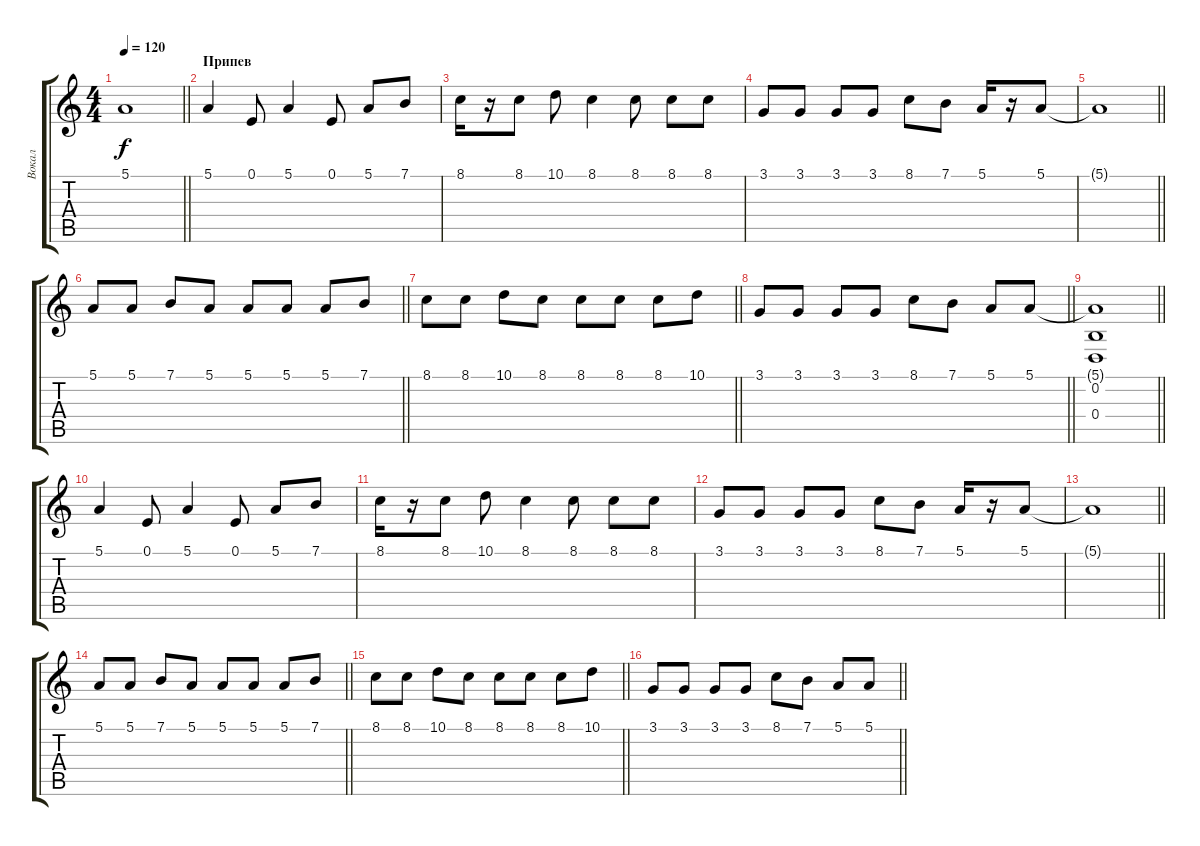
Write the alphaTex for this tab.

\track ("Вокал" "Вокал") {instrument tenorsax}
\staff {score tabs}
\tuning (E4 B3 G3 D3 A2 E2) {hide}
\ts (4 4)
\tempo 120
\clef g2
\barLineRight lightlight
\ks c
5.1{t}.1{dy f} |
\section ("" "Припев")
5.1.4 0.1.8 5.1.4 0.1.8 5.1.8 7.1.8 |
8.1.16 r.16 8.1.8 10.1.8 8.1.4 8.1.8 8.1.8 8.1.8 |
3.1.8 3.1.8 3.1.8 3.1.8 8.1.8 7.1.8 5.1.16 r.16 5.1.8 |
\barLineRight lightlight
5.1{t}.1 |
\barLineRight lightlight
5.1.8 5.1.8 7.1.8 5.1.8 5.1.8 5.1.8 5.1.8 7.1.8 |
\barLineRight lightlight
8.1.8 8.1.8 10.1.8 8.1.8 8.1.8 8.1.8 8.1.8 10.1.8 |
\barLineRight lightlight
3.1.8 3.1.8 3.1.8 3.1.8 8.1.8 7.1.8 5.1.8 5.1.8 |
\barLineRight lightlight
(5.1{t} 0.2 0.4).1 |
5.1.4 0.1.8 5.1.4 0.1.8 5.1.8 7.1.8 |
8.1.16 r.16 8.1.8 10.1.8 8.1.4 8.1.8 8.1.8 8.1.8 |
3.1.8 3.1.8 3.1.8 3.1.8 8.1.8 7.1.8 5.1.16 r.16 5.1.8 |
\barLineRight lightlight
5.1{t}.1 |
\barLineRight lightlight
5.1.8 5.1.8 7.1.8 5.1.8 5.1.8 5.1.8 5.1.8 7.1.8 |
\barLineRight lightlight
8.1.8 8.1.8 10.1.8 8.1.8 8.1.8 8.1.8 8.1.8 10.1.8 |
\barLineRight lightlight
3.1.8 3.1.8 3.1.8 3.1.8 8.1.8 7.1.8 5.1.8 5.1.8
